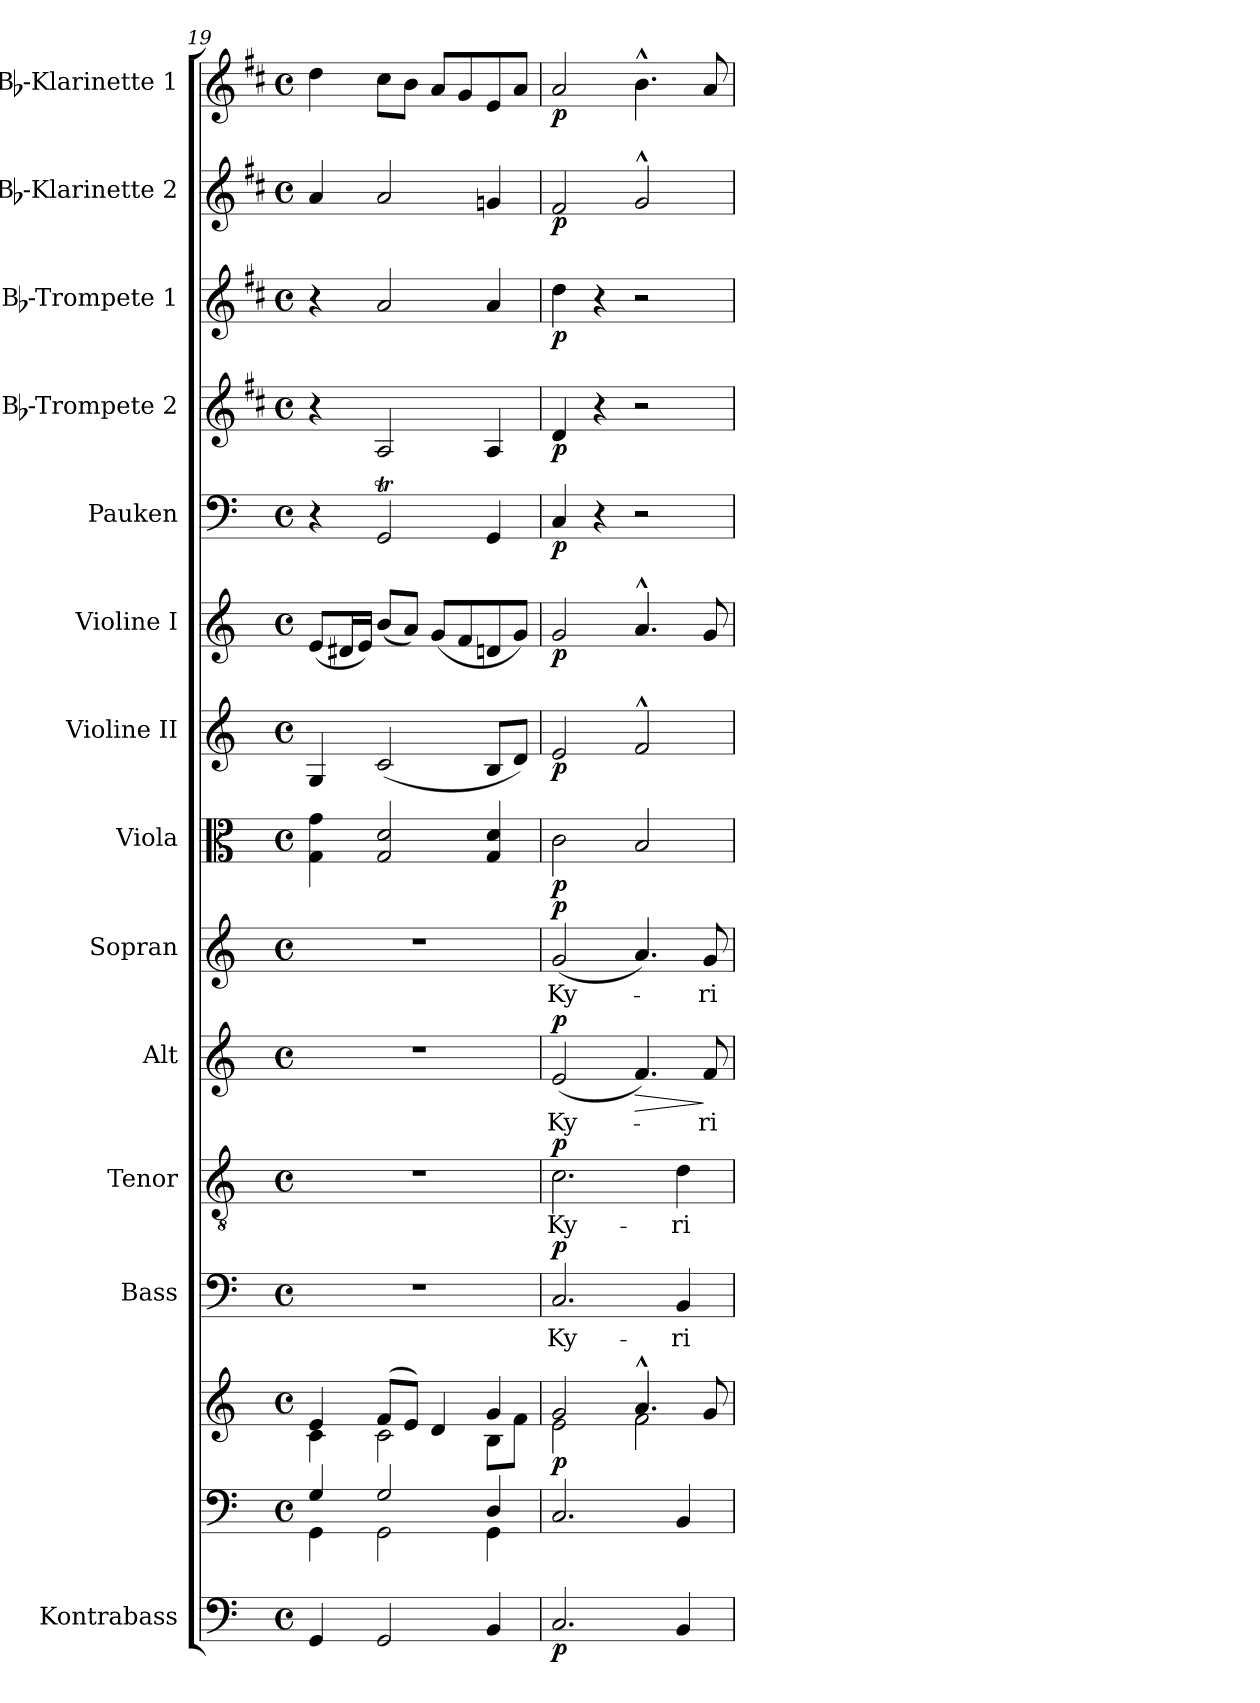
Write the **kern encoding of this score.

**kern	**dynam	**kern	**kern	**dynam	**kern	**text	**dynam	**kern	**text	**dynam	**kern	**text	**dynam	**kern	**text	**dynam	**kern	**dynam	**kern	**dynam	**kern	**dynam	**kern	**dynam	**kern	**dynam	**kern	**dynam	**kern	**dynam	**kern	**dynam
*part14	*part14	*part13	*part13	*part13	*part12	*part12	*part12	*part11	*part11	*part11	*part10	*part10	*part10	*part9	*part9	*part9	*part8	*part8	*part7	*part7	*part6	*part6	*part5	*part5	*part4	*part4	*part3	*part3	*part2	*part2	*part1	*part1
*staff15	*staff15	*staff14	*staff13	*staff13/14	*staff12	*staff12	*staff12	*staff11	*staff11	*staff11	*staff10	*staff10	*staff10	*staff9	*staff9	*staff9	*staff8	*staff8	*staff7	*staff7	*staff6	*staff6	*staff5	*staff5	*staff4	*staff4	*staff3	*staff3	*staff2	*staff2	*staff1	*staff1
*I"Kontrabass	*	*	*	*	*I"Bass	*	*	*I"Tenor	*	*	*I"Alt	*	*	*I"Sopran	*	*	*I"Viola	*	*I"Violine II	*	*I"Violine I	*	*I"Pauken	*	*I"Bb-Trompete 2	*	*I"Bb-Trompete 1	*	*I"Bb-Klarinette 2	*	*I"Bb-Klarinette 1	*
*I'Kb.	*	*	*	*	*I'B.	*	*	*I'T.	*	*	*I'A.	*	*	*I'S.	*	*	*I'Vla.	*	*I'Vl. II	*	*I'Vl. I	*	*I'Pk.	*	*I'Bb Trp. 2	*	*I'Bb Trp. 1	*	*I'Bb Kl. 2	*	*I'Bb Kl. 1	*
!!LO:PB:g=z
*clefF4	*	*clefF4	*clefG2	*	*clefF4	*	*	*clefGv2	*	*	*clefG2	*	*	*clefG2	*	*	*clefC3	*	*clefG2	*	*clefG2	*	*clefF4	*	*clefG2	*	*clefG2	*	*clefG2	*	*clefG2	*
*ITrd7c12	*	*	*	*	*	*	*	*	*	*	*	*	*	*	*	*	*	*	*	*	*	*	*	*	*ITrd1c2	*	*ITrd1c2	*	*ITrd1c2	*	*ITrd1c2	*
*k[]	*	*k[]	*k[]	*	*k[]	*	*	*k[]	*	*	*k[]	*	*	*k[]	*	*	*k[]	*	*k[]	*	*k[]	*	*k[]	*	*k[]	*	*k[]	*	*k[]	*	*k[]	*
*C:	*	*C:	*C:	*	*C:	*	*	*C:	*	*	*C:	*	*	*C:	*	*	*C:	*	*C:	*	*C:	*	*C:	*	*C:	*	*C:	*	*C:	*	*C:	*
*M4/4	*	*M4/4	*M4/4	*	*M4/4	*	*	*M4/4	*	*	*M4/4	*	*	*M4/4	*	*	*M4/4	*	*M4/4	*	*M4/4	*	*M4/4	*	*M4/4	*	*M4/4	*	*M4/4	*	*M4/4	*
*met(c)	*	*met(c)	*met(c)	*	*met(c)	*	*	*met(c)	*	*	*met(c)	*	*	*met(c)	*	*	*met(c)	*	*met(c)	*	*met(c)	*	*met(c)	*	*met(c)	*	*met(c)	*	*met(c)	*	*met(c)	*
=19	=19	=19	=19	=19	=19	=19	=19	=19	=19	=19	=19	=19	=19	=19	=19	=19	=19	=19	=19	=19	=19	=19	=19	=19	=19	=19	=19	=19	=19	=19	=19	=19
*	*	*^	*^	*	*	*	*	*	*	*	*	*	*	*	*	*	*	*	*	*	*	*	*	*	*	*	*	*	*	*	*	*
4GGG/	.	4G/	4GG\	4e/	4c\	.	1r	.	.	1r	.	.	1r	.	.	1r	.	.	4G\ 4g\	.	4G/	.	(<8e/L	.	4r	.	4r	.	4r	.	4g/	.	4cc\	.
.	.	.	.	.	.	.	.	.	.	.	.	.	.	.	.	.	.	.	.	.	.	.	16d#X/L	.	.	.	.	.	.	.	.	.	.	.
.	.	.	.	.	.	.	.	.	.	.	.	.	.	.	.	.	.	.	.	.	.	.	16e/JJ)	.	.	.	.	.	.	.	.	.	.	.
2GGG/	.	2G/	2GG\	(>8f/L	2c\	.	.	.	.	.	.	.	.	.	.	.	.	.	2G/ 2d/	.	(<2c/	.	(<8b/L	.	2GGT/	.	2G/	.	2g/	.	2g/	.	8b\L	.
.	.	.	.	8e/J)	.	.	.	.	.	.	.	.	.	.	.	.	.	.	.	.	.	.	8a/J)	.	.	.	.	.	.	.	.	.	8a\J	.
.	.	.	.	4d/	.	.	.	.	.	.	.	.	.	.	.	.	.	.	.	.	.	.	(<8g/L	.	.	.	.	.	.	.	.	.	8g/L	.
.	.	.	.	.	.	.	.	.	.	.	.	.	.	.	.	.	.	.	.	.	.	.	8f/	.	.	.	.	.	.	.	.	.	8f/	.
4BBB/	.	4D/	4GG\	4g/	8B\L	.	.	.	.	.	.	.	.	.	.	.	.	.	4G/ 4d/	.	8B/L	.	8dn/	.	4GG/	.	4G/	.	4g/	.	4fn/	.	8d/	.
.	.	.	.	.	8f\J	.	.	.	.	.	.	.	.	.	.	.	.	.	.	.	8d/J)	.	8g/J)	.	.	.	.	.	.	.	.	.	8g/J	.
*	*	*v	*v	*	*	*	*	*	*	*	*	*	*	*	*	*	*	*	*	*	*	*	*	*	*	*	*	*	*	*	*	*	*	*
!!LO:PB:g=z
=20	=20	=20	=20	=20	=20	=20	=20	=20	=20	=20	=20	=20	=20	=20	=20	=20	=20	=20	=20	=20	=20	=20	=20	=20	=20	=20	=20	=20	=20	=20	=20	=20	=20
!	!LO:DY:b	!	!	!	!LO:DY:b	!	!LO:LY:b	!LO:DY:a	!	!LO:LY:b	!LO:DY:a	!	!LO:LY:b	!LO:DY:a	!	!LO:LY:b	!LO:DY:a	!	!LO:DY:b	!	!LO:DY:b	!	!LO:DY:b	!	!LO:DY:b	!	!LO:DY:b	!	!LO:DY:b	!	!LO:DY:b	!	!LO:DY:b
2.CC/	p	2.C/	2g/	2e\	p	2.C/	Ky-	p	2.c\	Ky-	p	(<2e/	Ky-	p	(<2g/	Ky-	p	2c\	p	2e/	p	2g/	p	4C/	p	4c/	p	4cc\	p	2e/	p	2g/	p
.	.	.	.	.	.	.	.	.	.	.	.	.	.	.	.	.	.	.	.	.	.	.	.	4r	.	4r	.	4r	.	.	.	.	.
!	!	!	!	!	!	!	!	!	!	!	!	!	!	!LO:HP:b	!	!	!	!	!	!	!	!	!	!	!	!	!	!	!	!	!	!	!
.	.	.	4.a^^>/	2f\	.	.	.	.	.	.	.	4.f/)	.	>	4.a/)	.	.	2B/	.	2f^^>/	.	4.a^^>/	.	2r	.	2r	.	2r	.	2f^^>/	.	4.a^^>\	.
!	!	!	!	!	!	!	!LO:LY:b	!	!	!LO:LY:b	!	!	!	!	!	!	!	!	!	!	!	!	!	!	!	!	!	!	!	!	!	!	!
4BBB/	.	4BB/	.	.	.	4BB/	-ri-	.	4d\	-ri-	.	.	.	.	.	.	.	.	.	.	.	.	.	.	.	.	.	.	.	.	.	.	.
!	!	!	!	!	!	!	!	!	!	!	!	!	!LO:LY:b	!	!	!LO:LY:b	!	!	!	!	!	!	!	!	!	!	!	!	!	!	!	!	!
.	.	.	8g/	.	.	.	.	.	.	.	.	8f/	-ri-	]	8g/	-ri-	.	.	.	.	.	8g/	.	.	.	.	.	.	.	.	.	8g/	.
*	*	*	*v	*v	*	*	*	*	*	*	*	*	*	*	*	*	*	*	*	*	*	*	*	*	*	*	*	*	*	*	*	*	*
=	=	=	=	=	=	=	=	=	=	=	=	=	=	=	=	=	=	=	=	=	=	=	=	=	=	=	=	=	=	=	=	=
*-	*-	*-	*-	*-	*-	*-	*-	*-	*-	*-	*-	*-	*-	*-	*-	*-	*-	*-	*-	*-	*-	*-	*-	*-	*-	*-	*-	*-	*-	*-	*-	*-
